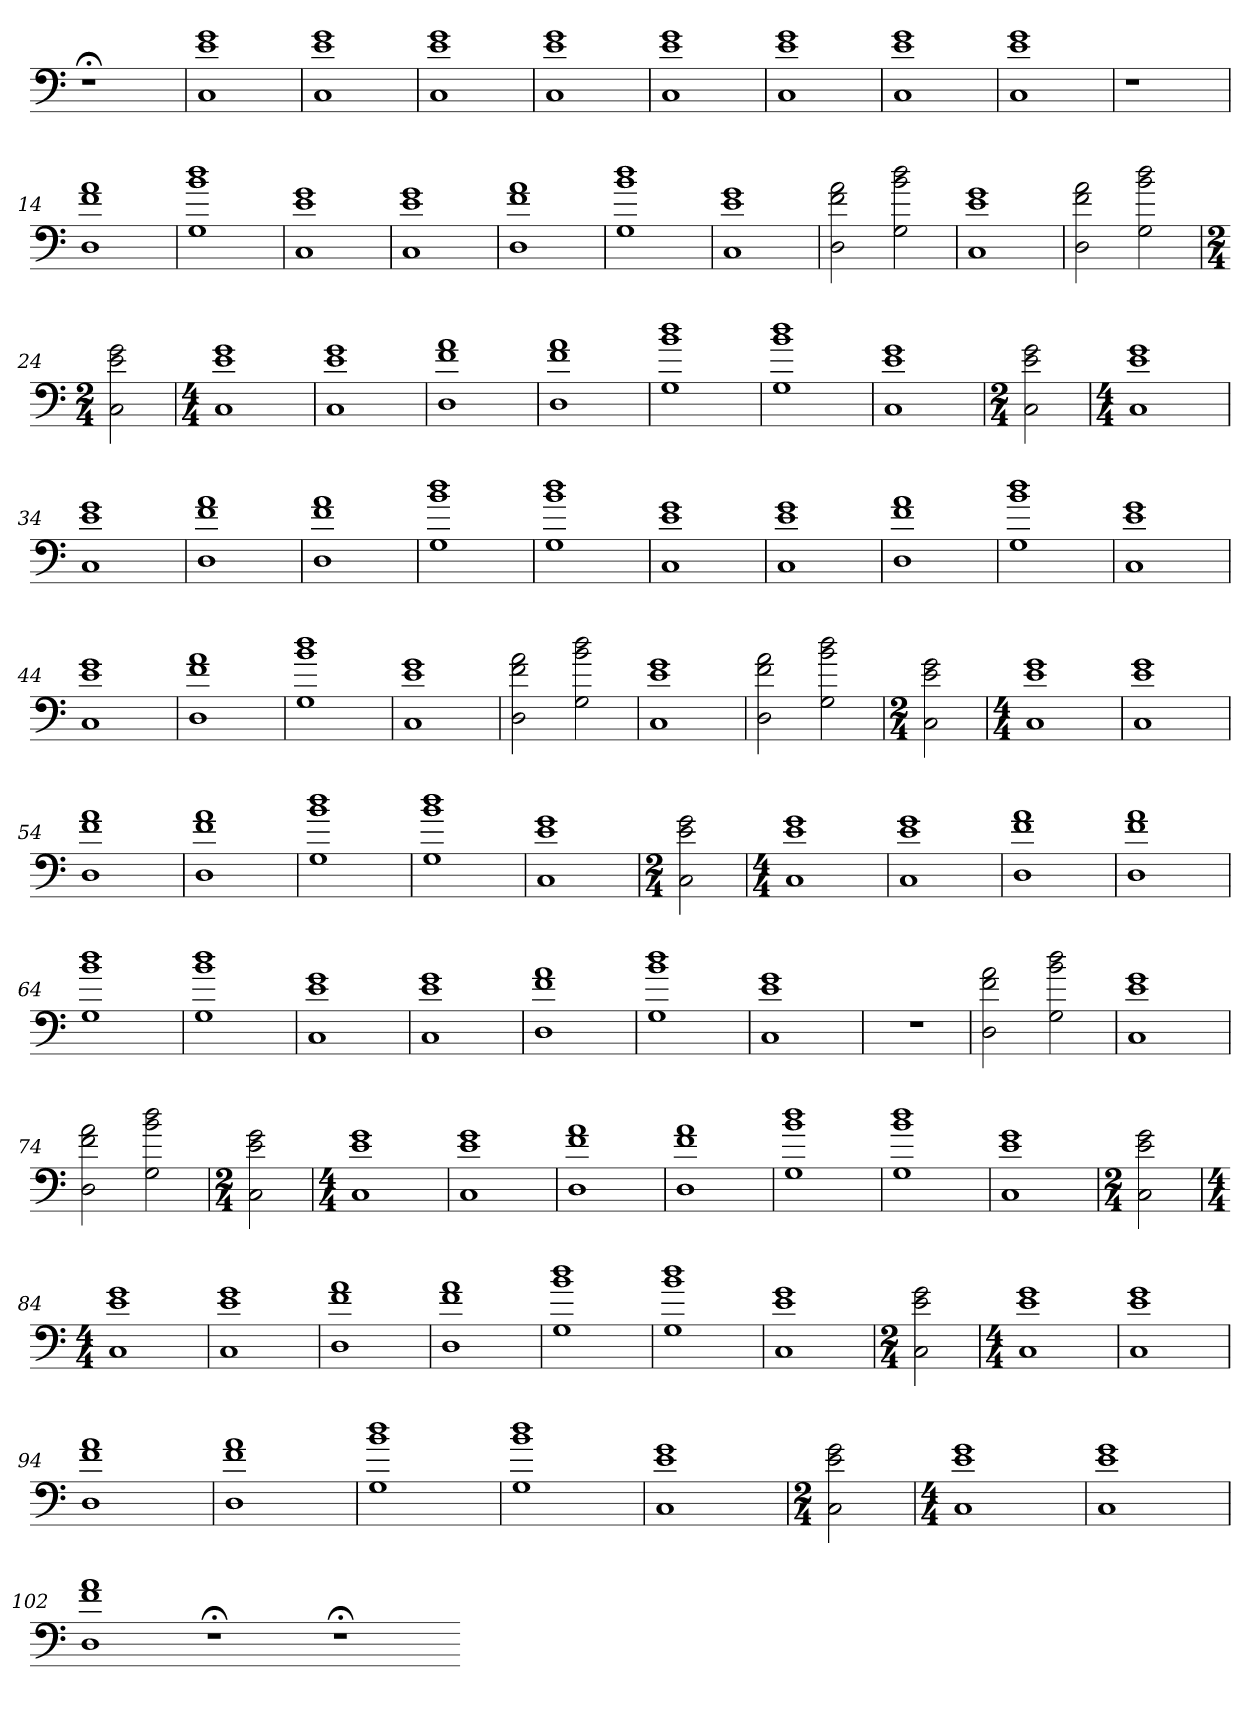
**kern
*part1
*staff1
=
1r;<
=1
1r
=2
1r
=3
1r
=4
1r
=5
1C 1e 1g
=6
1C 1e 1g
=7
1C 1e 1g
=8
1C 1e 1g
=9
1C 1e 1g
=10
1C 1e 1g
=11
1C 1e 1g
=12
1C 1e 1g
=13
1r
=14
1D 1f 1a
=15
1G 1b 1dd
=16
1C 1e 1g
=17
1C 1e 1g
=18
1D 1f 1a
=19
1G 1b 1dd
=20
1C 1e 1g
=21
2D 2f 2a
2G 2b 2dd
=22
1C 1e 1g
=23
2D 2f 2a
2G 2b 2dd
=24
*M2/4
2C 2e 2g
=25
*M4/4
1C 1e 1g
=26
1C 1e 1g
=27
1D 1f 1a
=28
1D 1f 1a
=29
1G 1b 1dd
=30
1G 1b 1dd
=31
1C 1e 1g
=32
*M2/4
2C 2e 2g
=33
*M4/4
1C 1e 1g
=34
1C 1e 1g
=35
1D 1f 1a
=36
1D 1f 1a
=37
1G 1b 1dd
=38
1G 1b 1dd
=39
1C 1e 1g
=40
1C 1e 1g
=41
1D 1f 1a
=42
1G 1b 1dd
=43
1C 1e 1g
=44
1C 1e 1g
=45
1D 1f 1a
=46
1G 1b 1dd
=47
1C 1e 1g
=48
2D 2f 2a
2G 2b 2dd
=49
1C 1e 1g
=50
2D 2f 2a
2G 2b 2dd
=51
*M2/4
2C 2e 2g
=52
*M4/4
1C 1e 1g
=53
1C 1e 1g
=54
1D 1f 1a
=55
1D 1f 1a
=56
1G 1b 1dd
=57
1G 1b 1dd
=58
1C 1e 1g
=59
*M2/4
2C 2e 2g
=60
*M4/4
1C 1e 1g
=61
1C 1e 1g
=62
1D 1f 1a
=63
1D 1f 1a
=64
1G 1b 1dd
=65
1G 1b 1dd
=66
1C 1e 1g
=67
1C 1e 1g
=68
1D 1f 1a
=69
1G 1b 1dd
=70
1C 1e 1g
=71
1r
=72
2D 2f 2a
2G 2b 2dd
=73
1C 1e 1g
=74
2D 2f 2a
2G 2b 2dd
=75
*M2/4
2C 2e 2g
=76
*M4/4
1C 1e 1g
=77
1C 1e 1g
=78
1D 1f 1a
=79
1D 1f 1a
=80
1G 1b 1dd
=81
1G 1b 1dd
=82
1C 1e 1g
=83
*M2/4
2C 2e 2g
=84
*M4/4
1C 1e 1g
=85
1C 1e 1g
=86
1D 1f 1a
=87
1D 1f 1a
=88
1G 1b 1dd
=89
1G 1b 1dd
=90
1C 1e 1g
=91
*M2/4
2C 2e 2g
=92
*M4/4
1C 1e 1g
=93
1C 1e 1g
=94
1D 1f 1a
=95
1D 1f 1a
=96
1G 1b 1dd
=97
1G 1b 1dd
=98
1C 1e 1g
=99
*M2/4
2C 2e 2g
=100
*M4/4
1C 1e 1g
=101
1C 1e 1g
=102
1D 1f 1a
1r;<
1r;<
=-
*-
